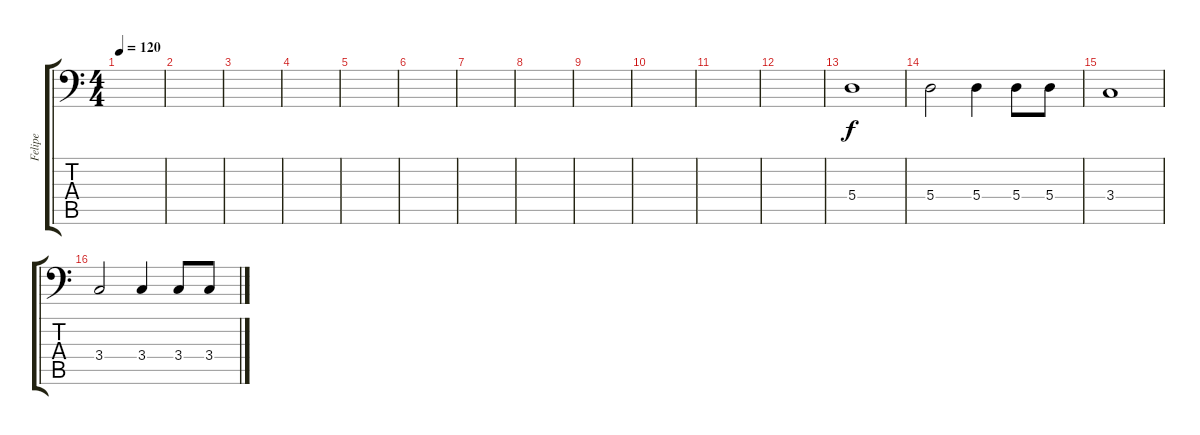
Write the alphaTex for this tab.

\track ("Felipe" "Felipe") {instrument electricbassfinger}
\staff {score tabs}
\tuning (C3 G2 D2 A1 E1 B0) {hide}
\ts (4 4)
\tempo 120
\clef f4
\ks c
|
|
|
|
|
|
|
|
|
|
|
|
5.4.1 |
5.4.2 5.4.4 5.4.8 5.4.8 |
3.4.1 |
3.4.2 3.4.4 3.4.8 3.4.8
